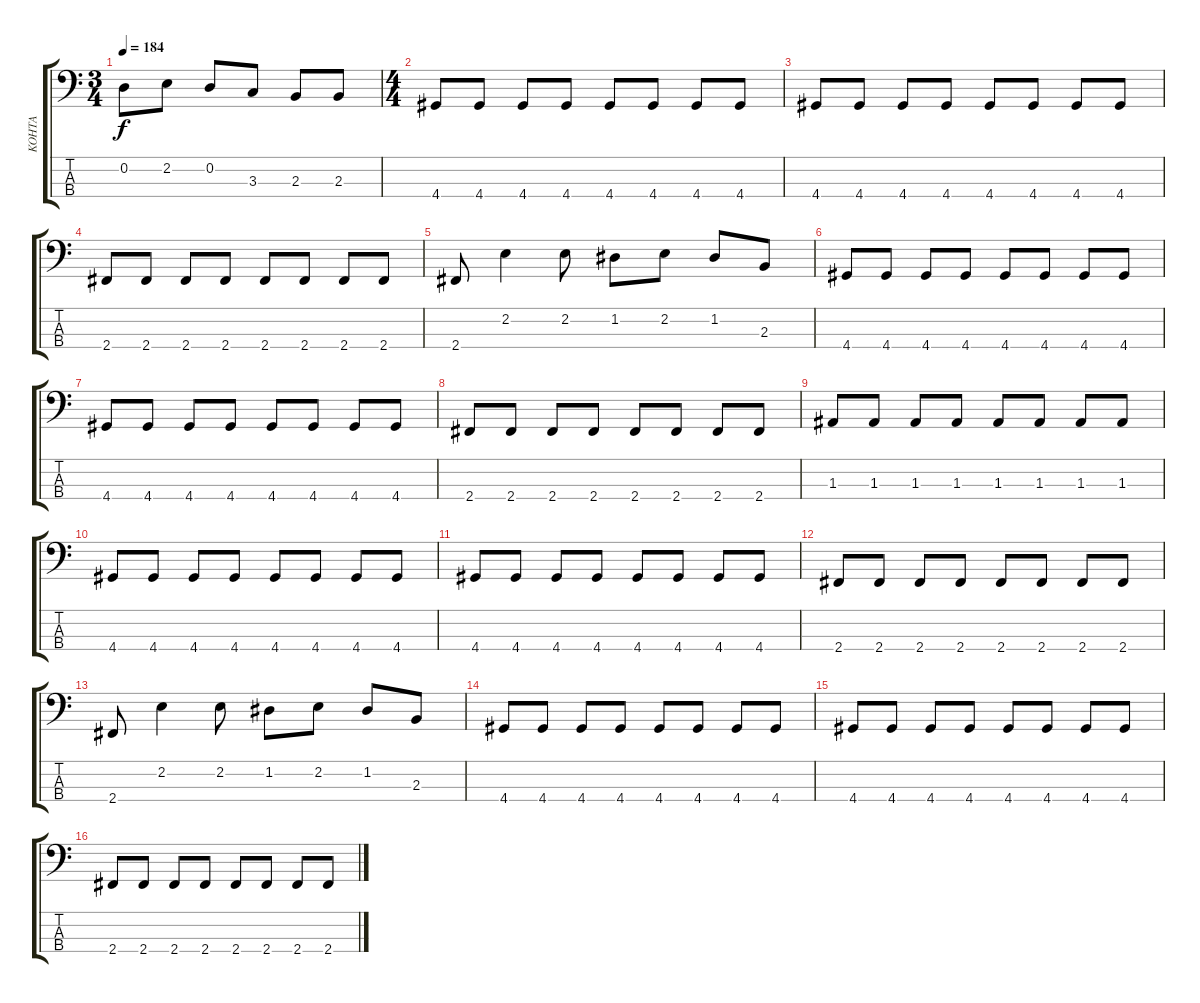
\track ("KOHTA" "KOHTA") {instrument electricbasspick}
\staff {score tabs}
\tuning (G2 D2 A1 E1) {hide}
\ts (3 4)
\tempo 184
\clef f4
\ks c
0.2.8{dy f} 2.2.8 0.2.8 3.3.8 2.3.8 2.3.8 |
\ts (4 4)
4.4.8 4.4.8 4.4.8 4.4.8 4.4.8 4.4.8 4.4.8 4.4.8 |
4.4.8 4.4.8 4.4.8 4.4.8 4.4.8 4.4.8 4.4.8 4.4.8 |
2.4.8 2.4.8 2.4.8 2.4.8 2.4.8 2.4.8 2.4.8 2.4.8 |
2.4.8 2.2.4 2.2.8 1.2.8 2.2.8 1.2.8 2.3.8 |
4.4.8 4.4.8 4.4.8 4.4.8 4.4.8 4.4.8 4.4.8 4.4.8 |
4.4.8 4.4.8 4.4.8 4.4.8 4.4.8 4.4.8 4.4.8 4.4.8 |
2.4.8 2.4.8 2.4.8 2.4.8 2.4.8 2.4.8 2.4.8 2.4.8 |
1.3.8 1.3.8 1.3.8 1.3.8 1.3.8 1.3.8 1.3.8 1.3.8 |
4.4.8 4.4.8 4.4.8 4.4.8 4.4.8 4.4.8 4.4.8 4.4.8 |
4.4.8 4.4.8 4.4.8 4.4.8 4.4.8 4.4.8 4.4.8 4.4.8 |
2.4.8 2.4.8 2.4.8 2.4.8 2.4.8 2.4.8 2.4.8 2.4.8 |
2.4.8 2.2.4 2.2.8 1.2.8 2.2.8 1.2.8 2.3.8 |
4.4.8 4.4.8 4.4.8 4.4.8 4.4.8 4.4.8 4.4.8 4.4.8 |
4.4.8 4.4.8 4.4.8 4.4.8 4.4.8 4.4.8 4.4.8 4.4.8 |
2.4.8 2.4.8 2.4.8 2.4.8 2.4.8 2.4.8 2.4.8 2.4.8
